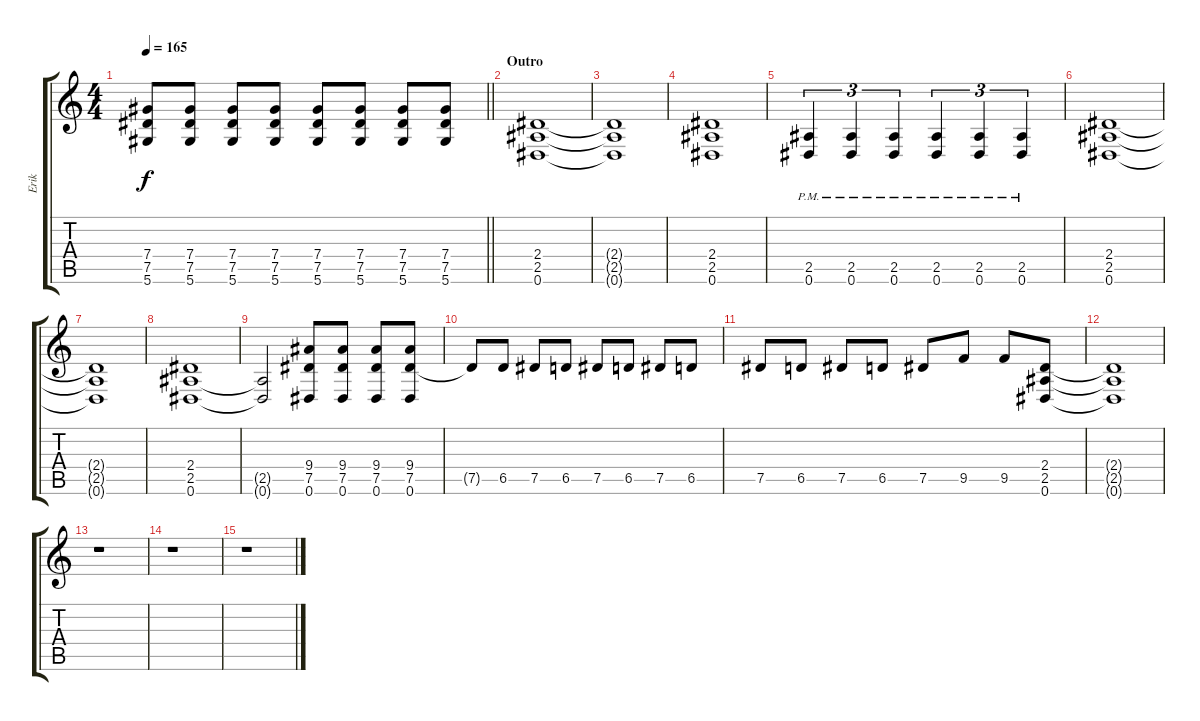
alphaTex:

\track ("Erik" "Erik") {instrument distortionguitar}
\staff {score tabs}
\tuning (Eb4 Bb3 Gb3 Db3 Ab2 Eb2) {hide}
\ts (4 4)
\tempo 165
\clef g2
\barLineRight lightlight
\ks c
(7.4 7.5 5.6).8{dy f} (7.4 7.5 5.6).8 (7.4 7.5 5.6).8 (7.4 7.5 5.6).8 (7.4 7.5 5.6).8 (7.4 7.5 5.6).8 (7.4 7.5 5.6).8 (7.4 7.5 5.6).8 |
\section ("" "Outro")
(2.4 2.5 0.6).1 |
(2.4{t} 2.5{t} 0.6{t}).1 |
(2.4 2.5 0.6).1 |
(2.5{pm} 0.6{pm}).4{tu (3 2)} (2.5{pm} 0.6{pm}).4{tu (3 2)} (2.5{pm} 0.6{pm}).4{tu (3 2)} (2.5{pm} 0.6{pm}).4{tu (3 2)} (2.5{pm} 0.6{pm}).4{tu (3 2)} (2.5{pm} 0.6{pm}).4{tu (3 2)} |
(2.4 2.5 0.6).1 |
(2.4{t} 2.5{t} 0.6{t}).1 |
(2.4 2.5 0.6).1 |
(2.5{t} 0.6{t}).2 (9.4 7.5 0.6).8 (9.4 7.5 0.6).8 (9.4 7.5 0.6).8 (9.4 7.5 0.6).8 |
7.5{t}.8 6.5.8 7.5.8 6.5.8 7.5.8 6.5.8 7.5.8 6.5.8 |
7.5.8 6.5.8 7.5.8 6.5.8 7.5.8 9.5.8 9.5.8 (2.4 2.5 0.6).8 |
(2.4{t} 2.5{t} 0.6{t}).1 |
r.1 |
r.1 |
r.1
